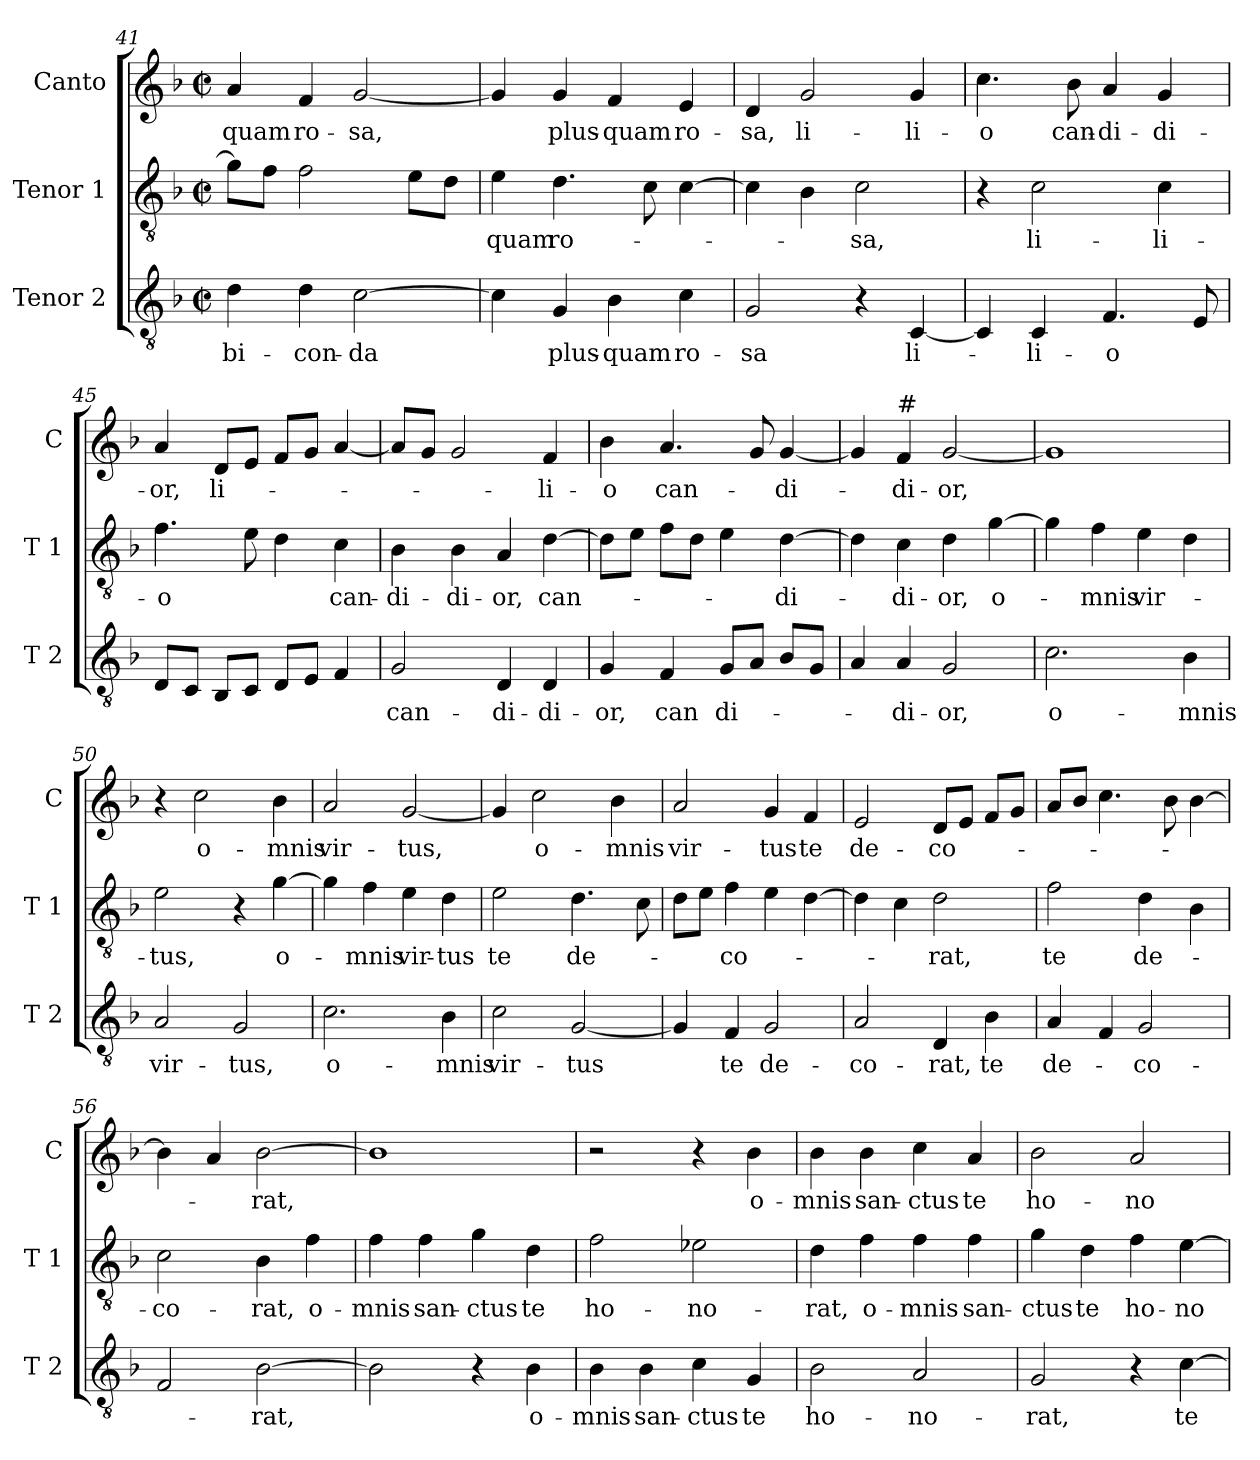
**kern	**text	**kern	**text	**kern	**text
*part3	*part3	*part2	*part2	*part1	*part1
*staff3	*staff3	*staff2	*staff2	*staff1	*staff1
*I"Tenor 2	*	*I"Tenor 1	*	*I"Canto	*
*I'T 2	*	*I'T 1	*	*I'C	*
*clefGv2	*	*clefGv2	*	*clefG2	*
*k[b-]	*	*k[b-]	*	*k[b-]	*
*F:	*	*F:	*	*F:	*
*M2/2	*	*M2/2	*	*M2/2	*
*met(c|)	*	*met(c|)	*	*met(c|)	*
=41	=41	=41	=41	=41	=41
!	!LO:LY:b	!	!	!	!LO:LY:b
4d\	-bi-	8g\L]	.	4a/	-quam
.	.	8f\J	.	.	.
!	!LO:LY:b	!	!	!	!LO:LY:b
4d\	-con-	2f\	.	4f/	ro-
!	!LO:LY:b	!	!	!	!LO:LY:b
[2c\	-da	.	.	[2g/	-sa,
.	.	8e\L	.	.	.
.	.	8d\J	.	.	.
!!LO:PB:g=z
=42	=42	=42	=42	=42	=42
!	!	!	!LO:LY:b	!	!
4c\]	.	4e\	-quam	4g/]	.
!	!LO:LY:b	!	!LO:LY:b	!	!LO:LY:b
4G/	plus-	4.d\	ro-	4g/	plus-
!	!LO:LY:b	!	!	!	!LO:LY:b
4B-\	-quam	.	.	4f/	-quam
.	.	8c\	.	.	.
!	!LO:LY:b	!	!	!	!LO:LY:b
4c\	ro-	[4c\	.	4e/	ro-
=43	=43	=43	=43	=43	=43
!	!LO:LY:b	!	!	!	!LO:LY:b
2G/	-sa	4c\]	.	4d/	-sa,
!	!	!	!	!	!LO:LY:b
.	.	4B-\	.	2g/	li-
!	!	!	!LO:LY:b	!	!
4r	.	2c\	-sa,	.	.
!	!LO:LY:b	!	!	!	!LO:LY:b
[4C/	li-	.	.	4g/	-li-
=44	=44	=44	=44	=44	=44
!	!	!	!	!	!LO:LY:b
4C/]	.	4r	.	4.cc\	-o
!	!LO:LY:b	!	!LO:LY:b	!	!
4C/	-li-	2c\	li-	.	.
!	!	!	!	!	!LO:LY:b
.	.	.	.	8b-\	can-
!	!LO:LY:b	!	!	!	!LO:LY:b
4.F/	-o	.	.	4a/	-di-
!	!	!	!LO:LY:b	!	!LO:LY:b
.	.	4c\	-li-	4g/	-di-
8E/	.	.	.	.	.
=45	=45	=45	=45	=45	=45
!	!	!	!LO:LY:b	!	!LO:LY:b
8D/L	.	4.f\	-o	4a/	-or,
8C/J	.	.	.	.	.
!	!	!	!	!	!LO:LY:b
8BB-/L	.	.	.	8d/L	li-
8C/J	.	8e\	.	8e/J	.
8D/L	.	4d\	.	8f/L	.
8E/J	.	.	.	8g/J	.
!	!	!	!LO:LY:b	!	!
4F/	.	4c\	can-	[4a/	.
=46	=46	=46	=46	=46	=46
!	!LO:LY:b	!	!LO:LY:b	!	!
2G/	can-	4B-\	-di-	8a/L]	.
.	.	.	.	8g/J	.
!	!	!	!LO:LY:b	!	!
.	.	4B-\	-di-	2g/	.
!	!LO:LY:b	!	!LO:LY:b	!	!
4D/	-di-	4A/	-or,	.	.
!	!LO:LY:b	!	!LO:LY:b	!	!LO:LY:b
4D/	-di-	[4d\	can-	4f/	-li-
=47	=47	=47	=47	=47	=47
!	!LO:LY:b	!	!	!	!LO:LY:b
4G/	-or,	8d\L]	.	4b-\	-o
.	.	8e\J	.	.	.
!	!LO:LY:b	!	!	!	!LO:LY:b
4F/	can	8f\L	.	4.a/	can-
.	.	8d\J	.	.	.
!	!LO:LY:b	!	!	!	!
8G/L	di-	4e\	.	.	.
8A/J	.	.	.	8g/	.
!	!	!	!LO:LY:b	!	!LO:LY:b
8B-/L	.	[4d\	-di-	[4g/	-di-
8G/J	.	.	.	.	.
!!LO:LB:g=z
=48	=48	=48	=48	=48	=48
4A/	.	4d\]	.	4g/]	.
!	!	!	!	!LO:TX:a:t=#	!
!	!LO:LY:b	!	!LO:LY:b	!	!LO:LY:b
4A/	-di-	4c\	-di-	4f/	-di-
!	!LO:LY:b	!	!LO:LY:b	!	!LO:LY:b
2G/	-or,	4d\	-or,	[2g/	-or,
!	!	!	!LO:LY:b	!	!
.	.	[4g\	o-	.	.
=49	=49	=49	=49	=49	=49
!	!LO:LY:b	!	!	!	!
2.c\	o-	4g\]	.	1g]	.
!	!	!	!LO:LY:b	!	!
.	.	4f\	-mnis	.	.
!	!	!	!LO:LY:b	!	!
.	.	4e\	vir-	.	.
!	!LO:LY:b	!	!	!	!
4B-\	-mnis	4d\	.	.	.
=50	=50	=50	=50	=50	=50
!	!LO:LY:b	!	!LO:LY:b	!	!
2A/	vir-	2e\	-tus,	4r	.
!	!	!	!	!	!LO:LY:b
.	.	.	.	2cc\	o-
!	!LO:LY:b	!	!	!	!
2G/	-tus,	4r	.	.	.
!	!	!	!LO:LY:b	!	!LO:LY:b
.	.	[4g\	o-	4b-\	-mnis
=51	=51	=51	=51	=51	=51
!	!LO:LY:b	!	!	!	!LO:LY:b
2.c\	o-	4g\]	.	2a/	vir-
!	!	!	!LO:LY:b	!	!
.	.	4f\	-mnis	.	.
!	!	!	!LO:LY:b	!	!LO:LY:b
.	.	4e\	vir-	[2g/	-tus,
!	!LO:LY:b	!	!LO:LY:b	!	!
4B-\	-mnis	4d\	-tus	.	.
=52	=52	=52	=52	=52	=52
!	!LO:LY:b	!	!LO:LY:b	!	!
2c\	vir-	2e\	te	4g/]	.
!	!	!	!	!	!LO:LY:b
.	.	.	.	2cc\	o-
!	!LO:LY:b	!	!LO:LY:b	!	!
[2G/	-tus	4.d\	de-	.	.
!	!	!	!	!	!LO:LY:b
.	.	.	.	4b-\	-mnis
.	.	8c\	.	.	.
=53	=53	=53	=53	=53	=53
!	!	!	!	!	!LO:LY:b
4G/]	.	8d\L	.	2a/	vir-
.	.	8e\J	.	.	.
!	!LO:LY:b	!	!LO:LY:b	!	!
4F/	te	4f\	-co-	.	.
!	!LO:LY:b	!	!	!	!LO:LY:b
2G/	de-	4e\	.	4g/	-tus
!	!	!	!	!	!LO:LY:b
.	.	[4d\	.	4f/	te
!!LO:LB:g=z
=54	=54	=54	=54	=54	=54
!	!LO:LY:b	!	!	!	!LO:LY:b
2A/	-co-	4d\]	.	2e/	de-
.	.	4c\	.	.	.
!	!LO:LY:b	!	!LO:LY:b	!	!LO:LY:b
4D/	-rat,	2d\	-rat,	8d/L	-co-
.	.	.	.	8e/J	.
!	!LO:LY:b	!	!	!	!
4B-\	te	.	.	8f/L	.
.	.	.	.	8g/J	.
=55	=55	=55	=55	=55	=55
!	!LO:LY:b	!	!LO:LY:b	!	!
4A/	de-	2f\	te	8a/L	.
.	.	.	.	8b-/J	.
4F/	.	.	.	4.cc\	.
!	!LO:LY:b	!	!LO:LY:b	!	!
2G/	-co-	4d\	de-	.	.
.	.	.	.	8b-\	.
.	.	4B-\	.	[4b-\	.
=56	=56	=56	=56	=56	=56
!	!	!	!LO:LY:b	!	!
2F/	.	2c\	-co-	4b-\]	.
.	.	.	.	4a/	.
!	!LO:LY:b	!	!LO:LY:b	!	!LO:LY:b
[2B-\	-rat,	4B-\	-rat,	[2b-\	-rat,
!	!	!	!LO:LY:b	!	!
.	.	4f\	o-	.	.
=57	=57	=57	=57	=57	=57
!	!	!	!LO:LY:b	!	!
2B-\]	.	4f\	-mnis	1b-]	.
!	!	!	!LO:LY:b	!	!
.	.	4f\	san-	.	.
!	!	!	!LO:LY:b	!	!
4r	.	4g\	-ctus	.	.
!	!LO:LY:b	!	!LO:LY:b	!	!
4B-\	o-	4d\	te	.	.
=58	=58	=58	=58	=58	=58
!	!LO:LY:b	!	!LO:LY:b	!	!
4B-\	-mnis	2f\	ho-	2r	.
!	!LO:LY:b	!	!	!	!
4B-\	san-	.	.	.	.
!	!LO:LY:b	!	!LO:LY:b	!	!
4c\	-ctus	2e-X\	-no-	4r	.
!	!LO:LY:b	!	!	!	!LO:LY:b
4G/	te	.	.	4b-\	o-
=59	=59	=59	=59	=59	=59
!	!LO:LY:b	!	!LO:LY:b	!	!LO:LY:b
2B-\	ho-	4d\	-rat,	4b-\	-mnis
!	!	!	!LO:LY:b	!	!LO:LY:b
.	.	4f\	o-	4b-\	san-
!	!LO:LY:b	!	!LO:LY:b	!	!LO:LY:b
2A/	-no-	4f\	-mnis	4cc\	-ctus
!	!	!	!LO:LY:b	!	!LO:LY:b
.	.	4f\	san-	4a/	te
!!LO:LB:g=z
=60	=60	=60	=60	=60	=60
!	!LO:LY:b	!	!LO:LY:b	!	!LO:LY:b
2G/	-rat,	4g\	-ctus	2b-\	ho-
!	!	!	!LO:LY:b	!	!
.	.	4d\	te	.	.
!	!	!	!LO:LY:b	!	!LO:LY:b
4r	.	4f\	ho-	2a/	-no-
!	!LO:LY:b	!	!LO:LY:b	!	!
[4c\	te	[4e\	-no-	.	.
=	=	=	=	=	=
*-	*-	*-	*-	*-	*-
